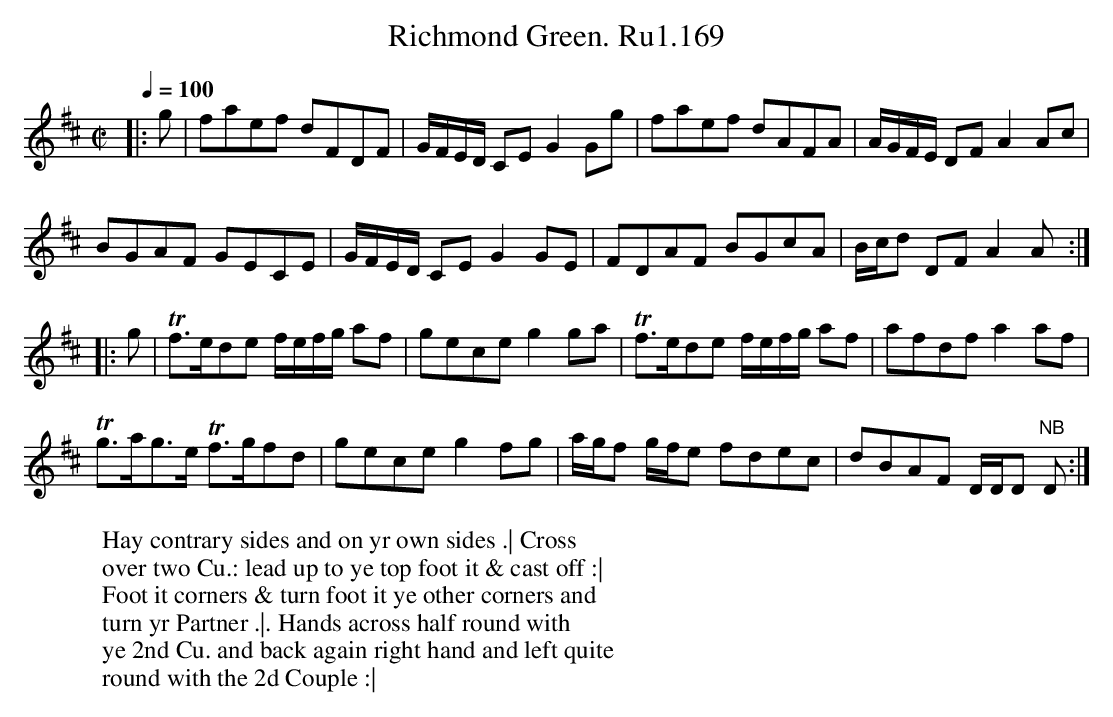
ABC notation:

X:1
T:Richmond Green. Ru1.169
M:C|
L:1/8
W:Hay contrary sides and on yr own sides .| Cross
W:over two Cu.: lead up to ye top foot it & cast off :|
W:Foot it corners & turn foot it ye other corners and
W:turn yr Partner .|. Hands across half round with
W: ye 2nd Cu. and back again right hand and left quite
W:round with the 2d Couple :|
Q:1/4=100
K:D
|:g | faef dFDF | G/F/E/D/ CE G2Gg | faef dAFA | A/G/F/E/ DF A2Ac |
BGAF GECE | G/F/E/D/ CE G2GE | FDAF BGcA | B/c/d DF A2A :|
|: g | Tf>ede f/e/f/g/ af | gece g2ga | Tf>ede f/e/f/g/ af | afdf a2af |
Tg>ag>e Tf>gfd | gece g2fg |  a/g/f g/f/e fdec | dBAF D/D/D "NB"D :|]
